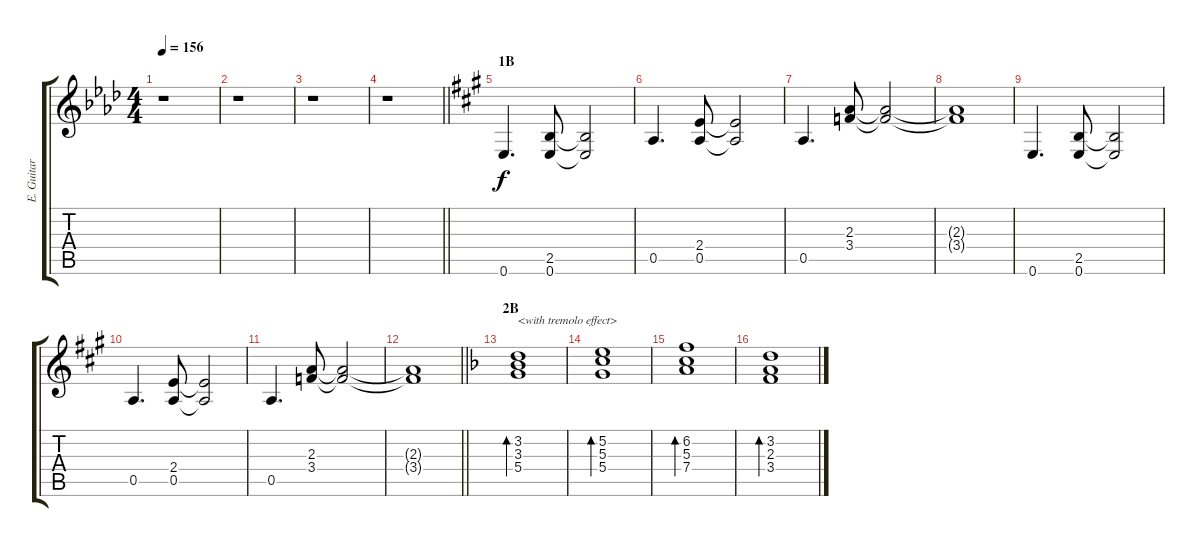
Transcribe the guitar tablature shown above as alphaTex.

\track ("E. Guitar V" "E. Guitar ") {instrument overdrivenguitar}
\staff {score tabs}
\tuning (E4 B3 G3 D3 A2 E2) {hide}
\ts (4 4)
\tempo 156
\clef g2
\ks ab
r.1{dy f} |
r.1 |
r.1 |
\barLineRight lightlight
r.1 |
\section ("" "1B")
\ks a
0.6.4{d} (2.5 0.6).8 (2.5{t} 0.6{t}).2 |
0.5.4{d} (2.4 0.5).8 (2.4{t} 0.5{t}).2 |
0.5.4{d} (2.3 3.4).8 (2.3{t} 3.4{t}).2 |
(2.3{t} 3.4{t}).1 |
0.6.4{d} (2.5 0.6).8 (2.5{t} 0.6{t}).2 |
0.5.4{d} (2.4 0.5).8 (2.4{t} 0.5{t}).2 |
0.5.4{d} (2.3 3.4).8 (2.3{t} 3.4{t}).2 |
\barLineRight lightlight
(2.3{t} 3.4{t}).1 |
\section ("" "2B")
\ks f
(3.2 3.3 5.4).1{bd 240 txt "<with tremolo effect>"} |
(5.2 5.3 5.4).1{bd 240} |
(6.2 5.3 7.4).1{bd 240} |
(3.2 2.3 3.4).1{bd 240}
